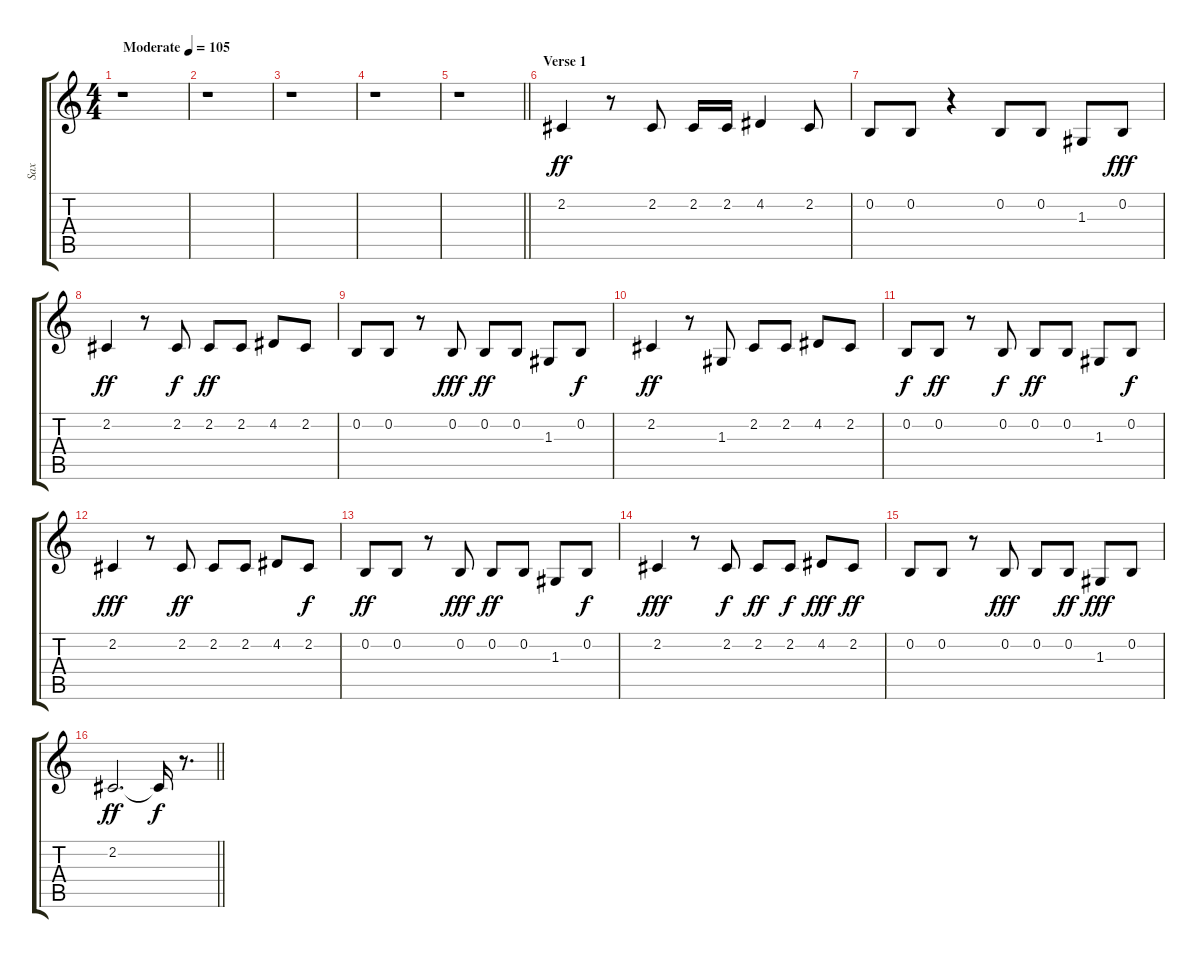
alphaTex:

\track ("Sax" "Sax") {instrument tenorsax}
\staff {score tabs}
\tuning (E4 B3 G3 D3 A2 E2) {hide}
\ts (4 4)
\tempo (105 "Moderate")
\clef g2
\ks c
r.1{dy ff instrument tenorsax} |
r.1 |
r.1 |
r.1 |
\barLineRight lightlight
r.1 |
\section ("" "Verse 1")
2.2.4 r.8 2.2.8 2.2.16 2.2.16 4.2.4 2.2.8 |
0.2.8 0.2.8 r.4 0.2.8 0.2.8 1.3.8 0.2.8{dy fff} |
2.2.4{dy ff} r.8 2.2.8{dy f} 2.2.8{dy ff} 2.2.8 4.2.8 2.2.8 |
0.2.8 0.2.8 r.8 0.2.8{dy fff} 0.2.8{dy ff} 0.2.8 1.3.8 0.2.8{dy f} |
2.2.4{dy ff} r.8 1.3.8 2.2.8 2.2.8 4.2.8 2.2.8 |
0.2.8{dy f} 0.2.8{dy ff} r.8 0.2.8{dy f} 0.2.8{dy ff} 0.2.8 1.3.8 0.2.8{dy f} |
2.2.4{dy fff} r.8 2.2.8{dy ff} 2.2.8 2.2.8 4.2.8 2.2.8{dy f} |
0.2.8{dy ff} 0.2.8 r.8 0.2.8{dy fff} 0.2.8{dy ff} 0.2.8 1.3.8 0.2.8{dy f} |
2.2.4{dy fff} r.8 2.2.8{dy f} 2.2.8{dy ff} 2.2.8{dy f} 4.2.8{dy fff} 2.2.8{dy ff} |
0.2.8 0.2.8 r.8 0.2.8{dy fff} 0.2.8 0.2.8{dy ff} 1.3.8{dy fff} 0.2.8 |
\barLineRight lightlight
2.2.2{d dy ff} 2.2{t}.16{dy f} r.8{d}
